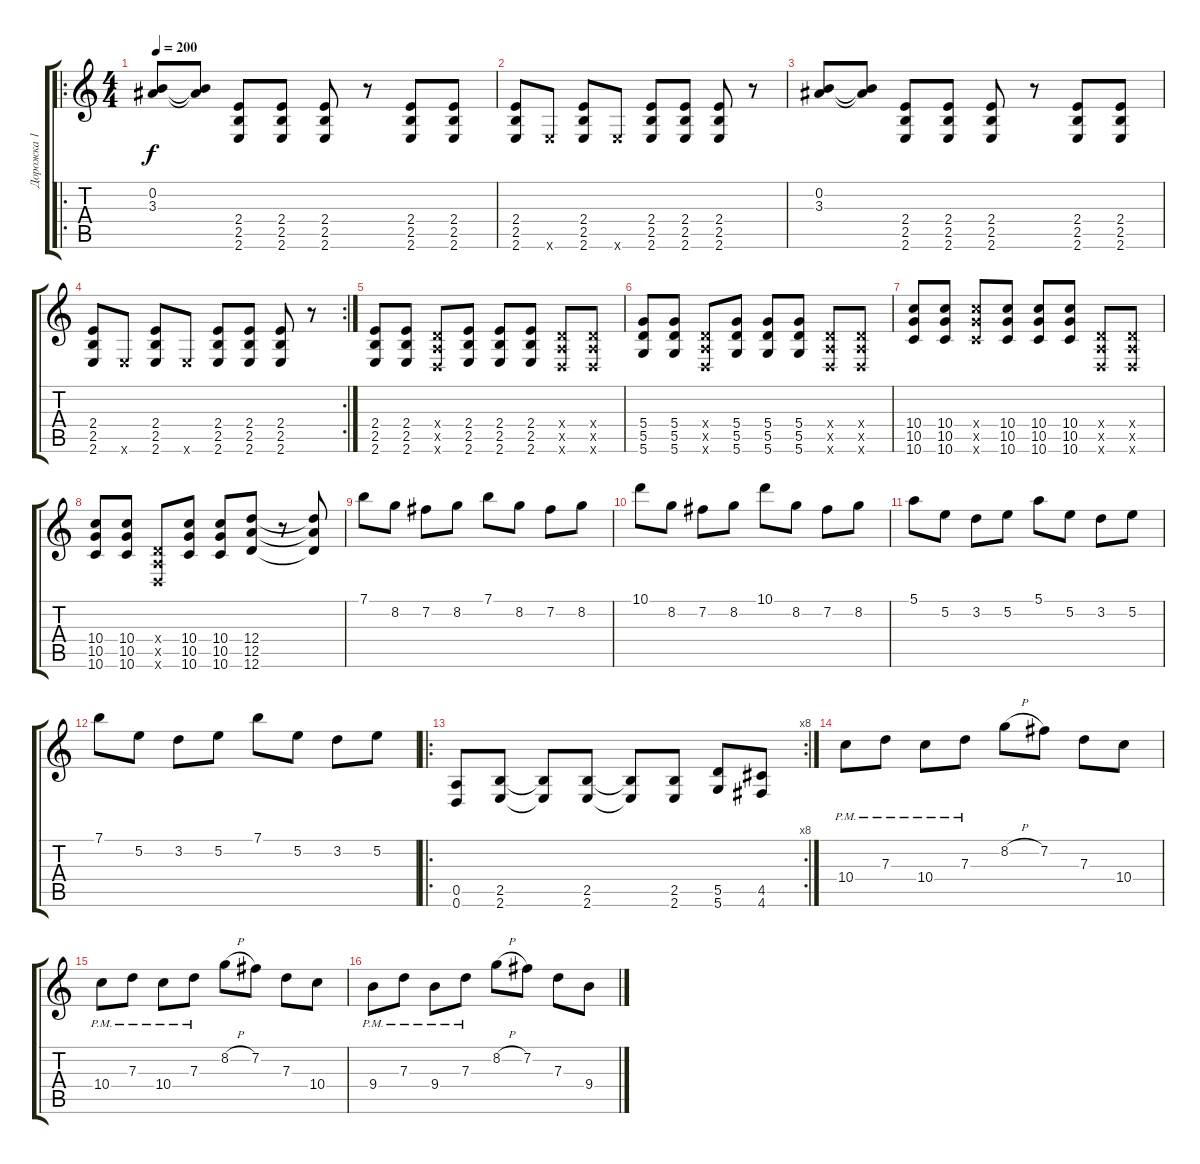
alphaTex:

\track ("Дорожка 1" "Дорожка 1") {instrument overdrivenguitar}
\staff {score tabs}
\tuning (E4 B3 G3 D3 A2 D2) {hide}
\ro
\ts (4 4)
\tempo 200
\clef g2
\ks c
(0.2 3.3).8{dy f} (0.2{t} 3.3{t}).8 (2.4 2.5 2.6).8 (2.4 2.5 2.6).8 (2.4 2.5 2.6).8 r.8 (2.4 2.5 2.6).8 (2.4 2.5 2.6).8 |
(2.4 2.5 2.6).8 2.6{x}.8 (2.4 2.5 2.6).8 2.6{x}.8 (2.4 2.5 2.6).8 (2.4 2.5 2.6).8 (2.4 2.5 2.6).8 r.8 |
(0.2 3.3).8 (0.2{t} 3.3{t}).8 (2.4 2.5 2.6).8 (2.4 2.5 2.6).8 (2.4 2.5 2.6).8 r.8 (2.4 2.5 2.6).8 (2.4 2.5 2.6).8 |
\rc 2
(2.4 2.5 2.6).8 2.6{x}.8 (2.4 2.5 2.6).8 2.6{x}.8 (2.4 2.5 2.6).8 (2.4 2.5 2.6).8 (2.4 2.5 2.6).8 r.8 |
(2.4 2.5 2.6).8 (2.4 2.5 2.6).8 (0.4{x} 0.5{x} 0.6{x}).8 (2.4 2.5 2.6).8 (2.4 2.5 2.6).8 (2.4 2.5 2.6).8 (0.4{x} 0.5{x} 0.6{x}).8 (0.4{x} 0.5{x} 0.6{x}).8 |
(5.4 5.5 5.6).8 (5.4 5.5 5.6).8 (0.4{x} 0.5{x} 0.6{x}).8 (5.4 5.5 5.6).8 (5.4 5.5 5.6).8 (5.4 5.5 5.6).8 (0.4{x} 0.5{x} 0.6{x}).8 (0.4{x} 0.5{x} 0.6{x}).8 |
(10.4 10.5 10.6).8 (10.4 10.5 10.6).8 (10.4{x} 10.5{x} 10.6{x}).8 (10.4 10.5 10.6).8 (10.4 10.5 10.6).8 (10.4 10.5 10.6).8 (0.4{x} 0.5{x} 0.6{x}).8 (0.4{x} 0.5{x} 0.6{x}).8 |
(10.4 10.5 10.6).8 (10.4 10.5 10.6).8 (0.4{x} 0.5{x} 0.6{x}).8 (10.4 10.5 10.6).8 (10.4 10.5 10.6).8 (12.4 12.5 12.6).8 r.8 (12.4{t} 12.5{t} 12.6{t}).8 |
7.1.8 8.2.8 7.2.8 8.2.8 7.1.8 8.2.8 7.2.8 8.2.8 |
10.1.8 8.2.8 7.2.8 8.2.8 10.1.8 8.2.8 7.2.8 8.2.8 |
5.1.8 5.2.8 3.2.8 5.2.8 5.1.8 5.2.8 3.2.8 5.2.8 |
7.1.8 5.2.8 3.2.8 5.2.8 7.1.8 5.2.8 3.2.8 5.2.8 |
\ro
\rc 8
(0.5 0.6).8 (2.5 2.6).8 (2.5{t} 2.6{t}).8 (2.5 2.6).8 (2.5{t} 2.6{t}).8 (2.5 2.6).8 (5.5 5.6).8 (4.5 4.6).8 |
10.4{pm}.8 7.3{pm}.8 10.4{pm}.8 7.3{pm}.8 8.2{h}.8 7.2.8 7.3.8 10.4.8 |
10.4{pm}.8 7.3{pm}.8 10.4{pm}.8 7.3{pm}.8 8.2{h}.8 7.2.8 7.3.8 10.4.8 |
9.4{pm}.8 7.3{pm}.8 9.4{pm}.8 7.3{pm}.8 8.2{h}.8 7.2.8 7.3.8 9.4.8
